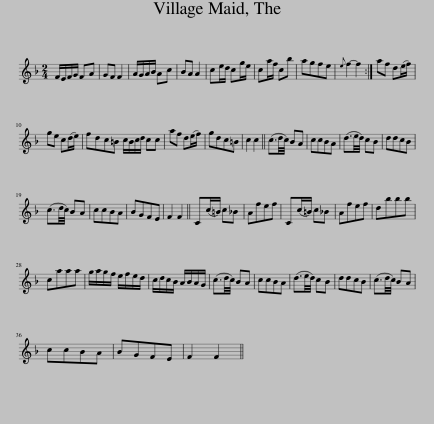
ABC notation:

X:1
L:1/8
M:2/4
I:linebreak $
K:F
V:1 treble
V:1
 F/E/F/G/ FA | GF F2 | A/G/A/B/ Ac | BA A2 | ce/d/ cg/e/ | %5
 ca/f/ cb | agfe |{e} f2- f2 :| af d(e/f/) |$ ge c(d/e/) | %10
 fdc=B c/B/c/d/ cc | af d(e/f/) | gdc=B | c2 c2 || (c3/2d/4c/4) BA | %15
 ccBA | (d3/2e/4d/4) cB | ddcB |$ (c3/2d/4c/4) BA | ccBA | %20
 BGFE | F2 F2 || C(c/=B/) c_B | Afef | C(c/=B/) c_B | %25
 Afef | dbbb |$ caaa | g/a/g/f/ e/f/e/d/ | c/d/c/B/ A/B/A/G/ | %30
 (c3/2d/4c/4) BA | ccBA | (d3/2e/4d/4) cB | ddcB | (c3/2d/4c/4) BA |$ %35
 ccBA | BGFE | F2 F2 || %38
